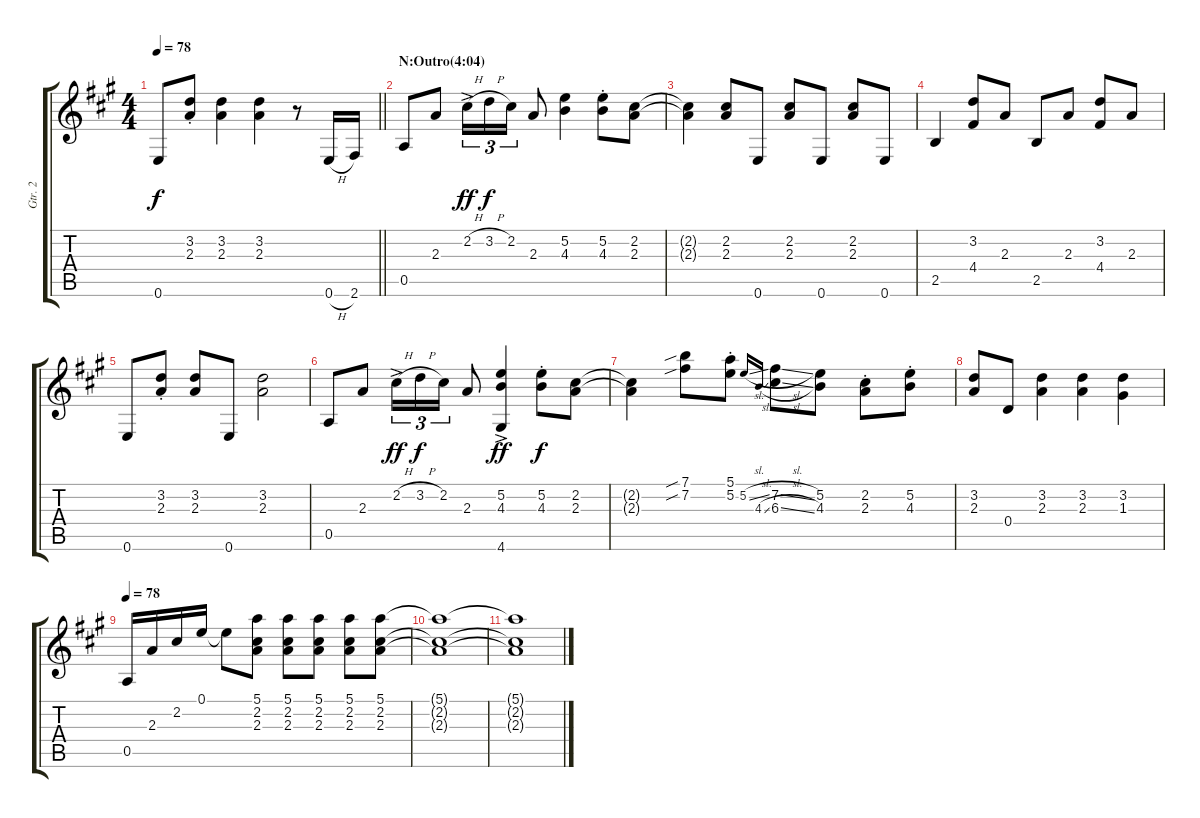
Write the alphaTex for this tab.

\track ("Gtr. 2" "Gtr. 2") {instrument acousticguitarsteel}
\staff {score tabs}
\tuning (E4 B3 G3 D3 A2 E2) {hide}
\ts (4 4)
\tempo 78
\clef g2
\barLineRight lightlight
\ks a
0.6.8{dy f} (3.2{st} 2.3{st}).8 (3.2 2.3).4 (3.2 2.3).4 r.8 0.6{h}.16 2.6.16 |
\section ("" "N:Outro(4:04)")
0.5.8 2.3.8 2.2{h ac}.16{tu (3 2) dy ff} 3.2{h}.16{tu (3 2) dy f} 2.2.16{tu (3 2)} 2.3.8 (5.2 4.3).4 (5.2{st} 4.3{st}).8 (2.2 2.3).8 |
(2.2{t} 2.3{t}).4 (2.2 2.3).8 0.6.8 (2.2 2.3).8 0.6.8 (2.2 2.3).8 0.6.8 |
2.5.4 (3.2 4.4).8 2.3.8 2.5.8 2.3.8 (3.2 4.4).8 2.3.8 |
0.6.8 (3.2{st} 2.3{st}).8 (3.2 2.3).8 0.6.8 (3.2 2.3).2 |
0.5.8 2.3.8 2.2{h ac}.16{tu (3 2) dy ff} 3.2{h}.16{tu (3 2) dy f} 2.2.16{tu (3 2)} 2.3.8 (5.2{ac} 4.3{ac} 4.6{ac}).4{dy ff} (5.2{st} 4.3{st}).8{dy f} (2.2 2.3).8 |
(2.2{t} 2.3{t}).4 (7.1{sib} 7.2{sib}).8 (5.1{st} 5.2{st}).8 5.2{sl}.16{gr onbeat} 4.3{sl}.16{gr onbeat} (7.2{sl} 6.3{sl}).8 (5.2 4.3).8 (2.2{st} 2.3{st}).8 (5.2{st} 4.3{st}).8 |
(3.2 2.3).8 0.4.8 (3.2 2.3).4 (3.2 2.3).4 (3.2 1.3).4 |
\tempo 78
0.5.16 2.3.16 2.2.16 0.1.16 0.1{t}.8 (5.1 2.2 2.3).8 (5.1 2.2 2.3).8 (5.1 2.2 2.3).8 (5.1 2.2 2.3).8 (5.1 2.2 2.3).8 |
(5.1{t} 2.2{t} 2.3{t}).1 |
(5.1{t} 2.2{t} 2.3{t}).1
